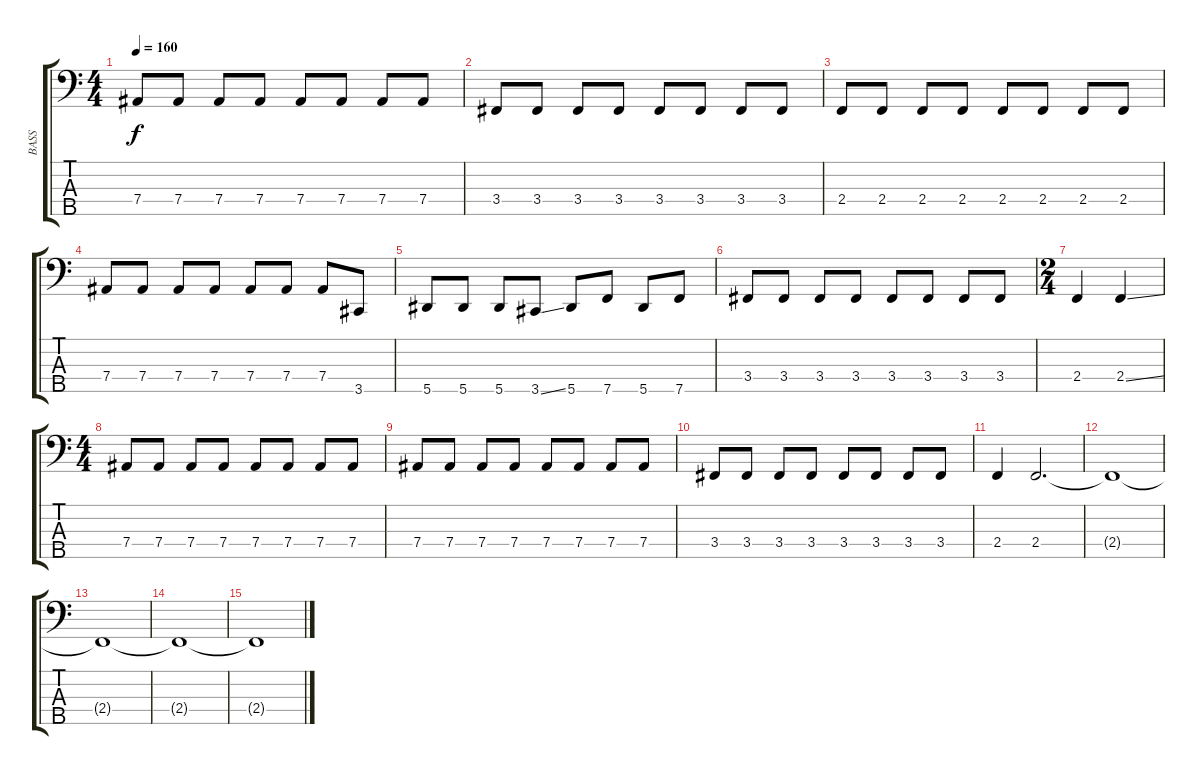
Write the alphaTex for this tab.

\track ("BASS" "BASS") {instrument electricbassfinger}
\staff {score tabs}
\tuning (Gb2 Db2 Ab1 Eb1 Bb0) {hide}
\ts (4 4)
\tempo 160
\clef f4
\ks c
7.4.8{dy f} 7.4.8 7.4.8 7.4.8 7.4.8 7.4.8 7.4.8 7.4.8 |
3.4.8 3.4.8 3.4.8 3.4.8 3.4.8 3.4.8 3.4.8 3.4.8 |
2.4.8 2.4.8 2.4.8 2.4.8 2.4.8 2.4.8 2.4.8 2.4.8 |
7.4.8 7.4.8 7.4.8 7.4.8 7.4.8 7.4.8 7.4.8 3.5.8 |
5.5.8 5.5.8 5.5.8 3.5{ss}.8 5.5.8 7.5.8 5.5.8 7.5.8 |
3.4.8 3.4.8 3.4.8 3.4.8 3.4.8 3.4.8 3.4.8 3.4.8 |
\ts (2 4)
2.4.4 2.4{ss}.4 |
\ts (4 4)
7.4.8 7.4.8 7.4.8 7.4.8 7.4.8 7.4.8 7.4.8 7.4.8 |
7.4.8 7.4.8 7.4.8 7.4.8 7.4.8 7.4.8 7.4.8 7.4.8 |
3.4.8 3.4.8 3.4.8 3.4.8 3.4.8 3.4.8 3.4.8 3.4.8 |
2.4.4 2.4.2{d} |
2.4{t}.1 |
2.4{t}.1 |
2.4{t}.1 |
2.4{t}.1
